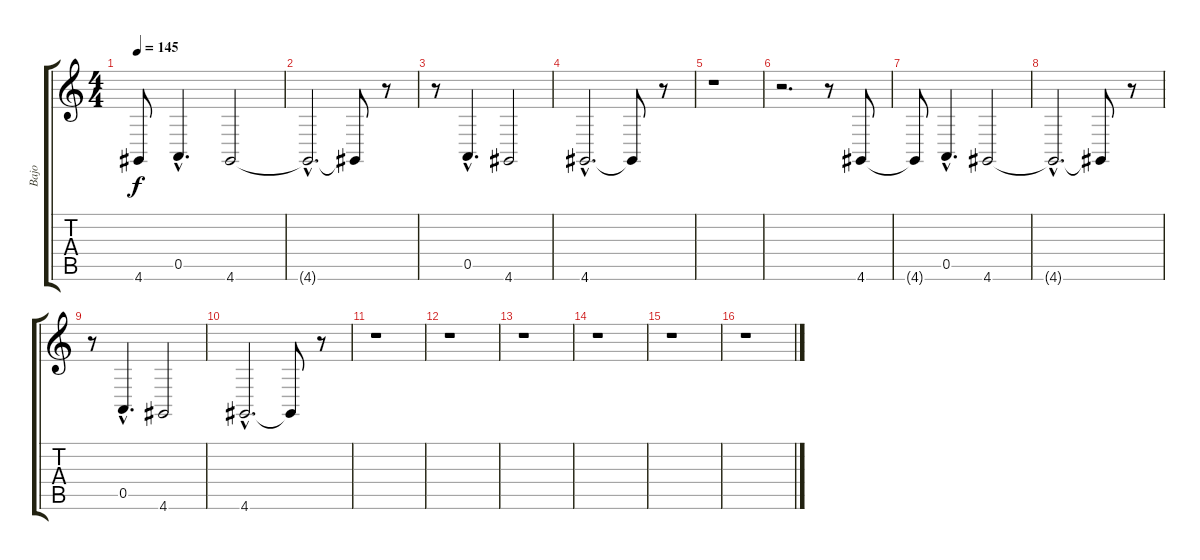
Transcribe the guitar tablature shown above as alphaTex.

\track ("Bajo" "Bajo") {instrument choiraahs}
\staff {score tabs}
\tuning (E4 B3 G3 D3 A2 E2) {hide}
\ts (4 4)
\tempo 145
\clef g2
\ks c
4.6{t}.8{dy f} 0.5{hac}.4{d} 4.6.2 |
4.6{hac t}.2{d} 4.6{t}.8 r.8 |
r.8 0.5{hac}.4{d} 4.6.2 |
4.6{hac}.2{d} 4.6{t}.8 r.8 |
r.1 |
r.2{d} r.8 4.6.8 |
4.6{t}.8 0.5{hac}.4{d} 4.6.2 |
4.6{hac t}.2{d} 4.6{t}.8 r.8 |
r.8 0.5{hac}.4{d} 4.6.2 |
4.6{hac}.2{d} 4.6{t}.8 r.8 |
r.1 |
r.1 |
r.1 |
r.1 |
r.1 |
r.1
